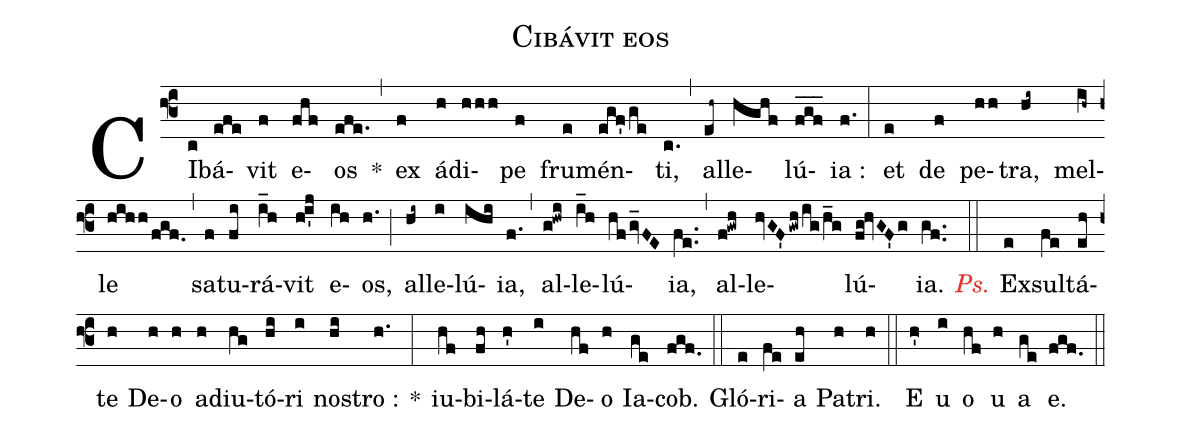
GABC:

name:Cibávit eos;
%%
(f3) CI(c)bá(efe)vit(f) e(fhf)os(efe.) *(,)
ex(f) á(h)di(hhh)pe(f) fru(e)mén(egf'/ge)ti,(c.) (,)
al(eh~)le(hghf)lú(fgf___)ia :(f.) (:)
et(e) de(f) pe(hh)tra,(hi~) mel(ih~)le(hihh/fgf.) (,)
sa(f)tu(fi)rá(i_h)vit(h!i'j) e(ih)os,(h.) (;)
al(hi~)le(i)lú(ihi)ia,(f.) (,)
al(g!hwi)le(i_h)lú(hfgv_FE)ia,(fe..) (,)
al(f!gwh)le(hvGF'gwh/ig/h_g)lú(fg!hvGF'g)ia.(gf..) (::)

<c><i>Ps.</i></c> Ex(e)sul(fe)tá(eh)te(h) De(h)o(h) ad(h)iu(hg)tó(hi)ri(i) no(hi)stro :(h.) *(:)
iu(hf)bi(fh)lá(h')te(i) De(hf)o(h) Ia(ge)cob.(fgf.) (::)

Gló(e)ri(fe)a(eh) Pa(h)tri.(h) (::)
<eu>E(h') u(i) o(hf) u(h) a(ge) e.</eu>(fgf.) (::)
